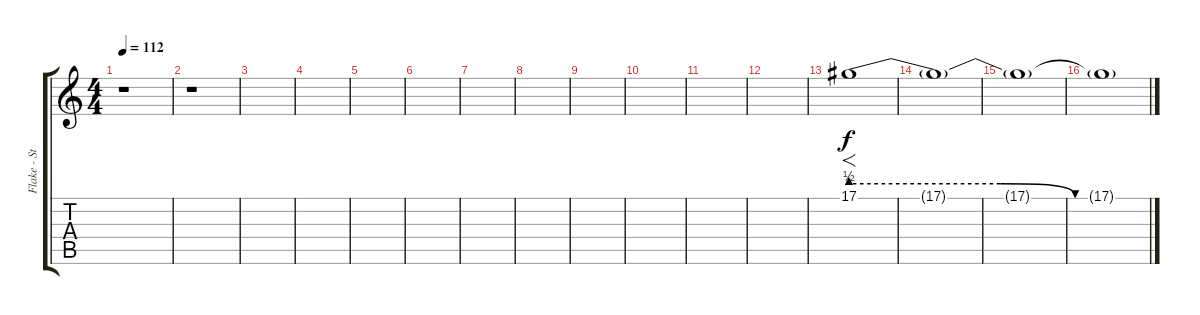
\track ("Flake - Strings" "Flake - St") {instrument pad2warm}
\staff {score tabs}
\tuning (D4 A3 F3 C3 G2 C2) {hide}
\ts (4 4)
\tempo 112
\clef g2
\ks c
r.1{dy f} |
r.1 |
|
|
|
|
|
|
|
|
|
|
17.1{be (custom 0 2 30 2 45 0 60 0)}.1{f volume 12 instrument synthstrings1} |
17.1{t}.1 |
17.1{t}.1 |
17.1{t}.1
